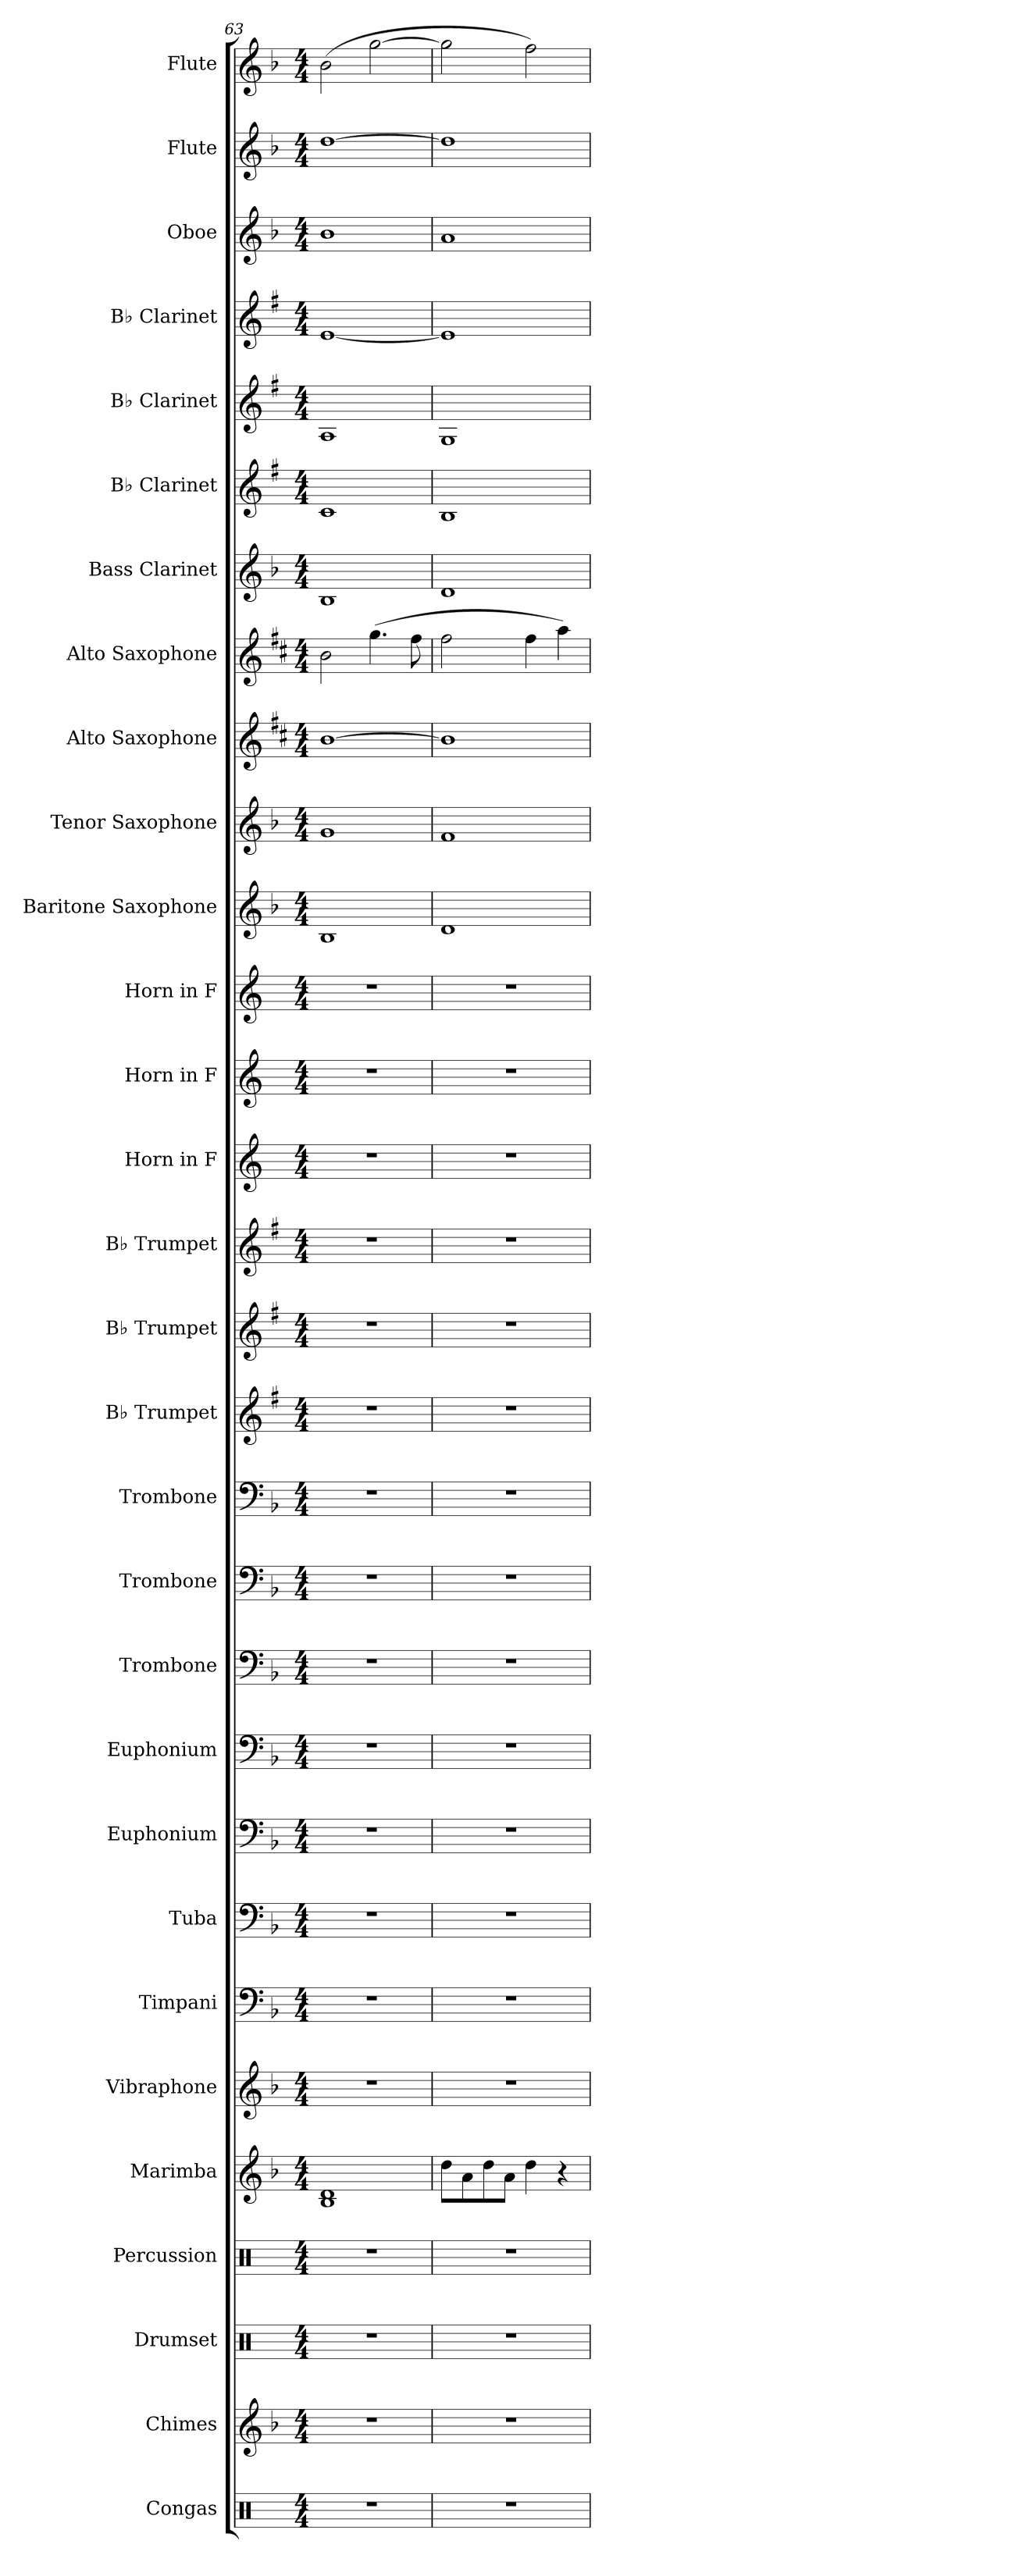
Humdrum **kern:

**kern	**kern	**kern	**kern	**kern	**kern	**kern	**kern	**kern	**kern	**kern	**kern	**kern	**kern	**kern	**kern	**kern	**kern	**kern	**kern	**kern	**kern	**kern	**kern	**kern	**kern	**kern	**kern	**kern	**kern
*part30	*part29	*part28	*part27	*part26	*part25	*part24	*part23	*part22	*part21	*part20	*part19	*part18	*part17	*part16	*part15	*part14	*part13	*part12	*part11	*part10	*part9	*part8	*part7	*part6	*part5	*part4	*part3	*part2	*part1
*staff30	*staff29	*staff28	*staff27	*staff26	*staff25	*staff24	*staff23	*staff22	*staff21	*staff20	*staff19	*staff18	*staff17	*staff16	*staff15	*staff14	*staff13	*staff12	*staff11	*staff10	*staff9	*staff8	*staff7	*staff6	*staff5	*staff4	*staff3	*staff2	*staff1
*I"Congas	*I"Chimes	*I"Drumset	*I"Percussion	*I"Marimba	*I"Vibraphone	*I"Timpani	*I"Tuba	*I"Euphonium	*I"Euphonium	*I"Trombone	*I"Trombone	*I"Trombone	*I"B♭ Trumpet	*I"B♭ Trumpet	*I"B♭ Trumpet	*I"Horn in F	*I"Horn in F	*I"Horn in F	*I"Baritone Saxophone	*I"Tenor Saxophone	*I"Alto Saxophone	*I"Alto Saxophone	*I"Bass Clarinet	*I"B♭ Clarinet	*I"B♭ Clarinet	*I"B♭ Clarinet	*I"Oboe	*I"Flute	*I"Flute
*I'Con.	*I'Cme.	*I'D. Set	*I'Perc.	*I'Mrm.	*I'Vib.	*I'Timp.	*I'Tba.	*I'Euph.	*I'Euph.	*I'Tbn.	*I'Tbn.	*I'Tbn.	*I'B♭ Tpt.	*I'B♭ Tpt.	*I'B♭ Tpt.	*	*	*	*I'Bar. Sax.	*I'T. Sax.	*I'A. Sax.	*I'A. Sax.	*I'B. Cl.	*I'B♭ Cl.	*I'B♭ Cl.	*I'B♭ Cl.	*I'Ob.	*I'Fl.	*I'Fl.
*clefX	*clefG2	*clefX	*clefX	*clefG2	*clefG2	*clefF4	*clefF4	*clefF4	*clefF4	*clefF4	*clefF4	*clefF4	*clefG2	*clefG2	*clefG2	*clefG2	*clefG2	*clefG2	*clefG2	*clefG2	*clefG2	*clefG2	*clefG2	*clefG2	*clefG2	*clefG2	*clefG2	*clefG2	*clefG2
*	*	*	*	*	*	*	*	*	*	*	*	*	*ITrd1c2	*ITrd1c2	*ITrd1c2	*ITrd4c7	*ITrd4c7	*ITrd4c7	*ITrd12c21	*ITrd8c14	*ITrd5c9	*ITrd5c9	*ITrd8c14	*ITrd1c2	*ITrd1c2	*ITrd1c2	*	*	*
*k[]	*k[b-]	*k[]	*k[]	*k[b-]	*k[b-]	*k[b-]	*k[b-]	*k[b-]	*k[b-]	*k[b-]	*k[b-]	*k[b-]	*k[b-]	*k[b-]	*k[b-]	*k[b-]	*k[b-]	*k[b-]	*k[b-]	*k[b-]	*k[b-]	*k[b-]	*k[b-]	*k[b-]	*k[b-]	*k[b-]	*k[b-]	*k[b-]	*k[b-]
*M4/4	*M4/4	*M4/4	*M4/4	*M4/4	*M4/4	*M4/4	*M4/4	*M4/4	*M4/4	*M4/4	*M4/4	*M4/4	*M4/4	*M4/4	*M4/4	*M4/4	*M4/4	*M4/4	*M4/4	*M4/4	*M4/4	*M4/4	*M4/4	*M4/4	*M4/4	*M4/4	*M4/4	*M4/4	*M4/4
=63	=63	=63	=63	=63	=63	=63	=63	=63	=63	=63	=63	=63	=63	=63	=63	=63	=63	=63	=63	=63	=63	=63	=63	=63	=63	=63	=63	=63	=63
1r	1r	1r	1r	1B- 1d	1r	1r	1r	1r	1r	1r	1r	1r	1r	1r	1r	1r	1r	1r	1BB-	1G	[1d	2d\	1BB-	1B-	1G	[1d	1b-	[1dd	(>2b-\
.	.	.	.	.	.	.	.	.	.	.	.	.	.	.	.	.	.	.	.	.	.	(>4.b-\	.	.	.	.	.	.	[2gg\
.	.	.	.	.	.	.	.	.	.	.	.	.	.	.	.	.	.	.	.	.	.	8a\	.	.	.	.	.	.	.
=64	=64	=64	=64	=64	=64	=64	=64	=64	=64	=64	=64	=64	=64	=64	=64	=64	=64	=64	=64	=64	=64	=64	=64	=64	=64	=64	=64	=64	=64
1r	1r	1r	1r	8dd\L	1r	1r	1r	1r	1r	1r	1r	1r	1r	1r	1r	1r	1r	1r	1D	1F	1d]	2a\	1D	1A	1F	1d]	1a	1dd]	2gg\]
.	.	.	.	8a\	.	.	.	.	.	.	.	.	.	.	.	.	.	.	.	.	.	.	.	.	.	.	.	.	.
.	.	.	.	8dd\	.	.	.	.	.	.	.	.	.	.	.	.	.	.	.	.	.	.	.	.	.	.	.	.	.
.	.	.	.	8a\J	.	.	.	.	.	.	.	.	.	.	.	.	.	.	.	.	.	.	.	.	.	.	.	.	.
.	.	.	.	4dd\	.	.	.	.	.	.	.	.	.	.	.	.	.	.	.	.	.	4a\	.	.	.	.	.	.	2ff\)
.	.	.	.	4r	.	.	.	.	.	.	.	.	.	.	.	.	.	.	.	.	.	4cc\)	.	.	.	.	.	.	.
=	=	=	=	=	=	=	=	=	=	=	=	=	=	=	=	=	=	=	=	=	=	=	=	=	=	=	=	=	=
*-	*-	*-	*-	*-	*-	*-	*-	*-	*-	*-	*-	*-	*-	*-	*-	*-	*-	*-	*-	*-	*-	*-	*-	*-	*-	*-	*-	*-	*-
